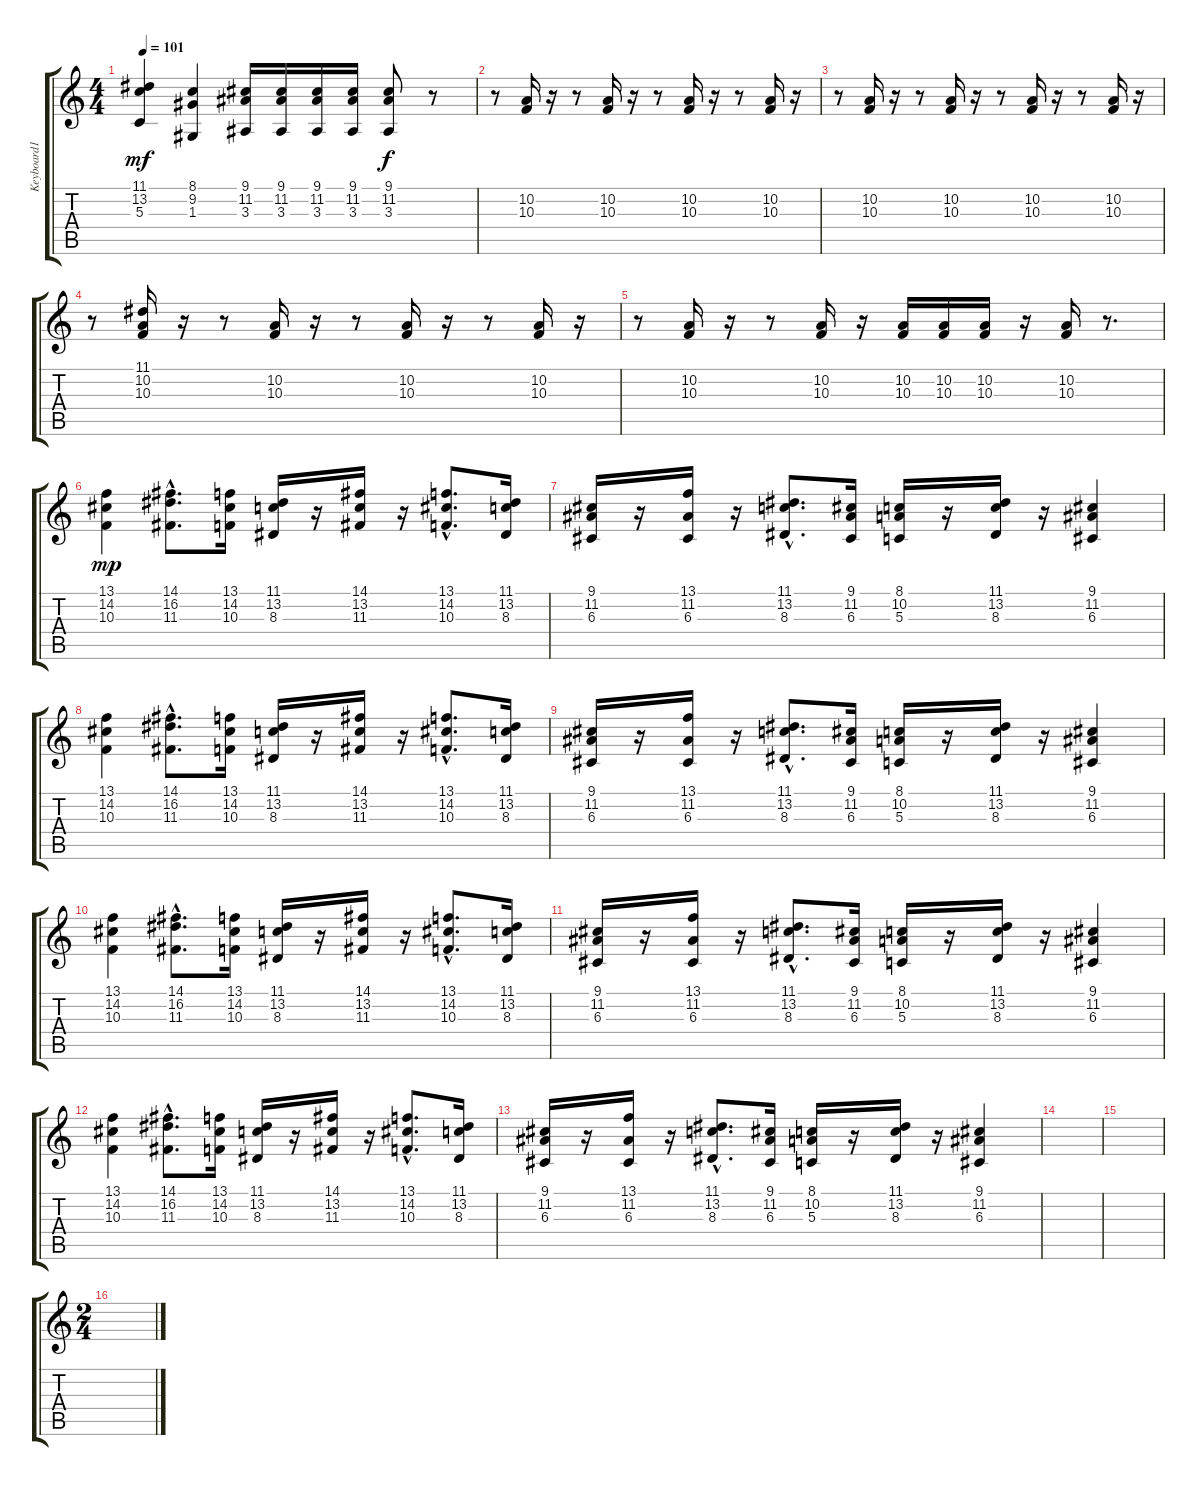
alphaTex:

\track ("Keyboard1" "Keyboard1") {instrument brasssection}
\staff {score tabs}
\tuning (E4 B3 G3 D3 A2 E2) {hide}
\ts (4 4)
\tempo 101
\clef g2
\ks c
(11.1 13.2 5.3).4{dy mf} (8.1 9.2 1.3).4 (9.1 11.2 3.3).16 (9.1 11.2 3.3).16 (9.1 11.2 3.3).16 (9.1 11.2 3.3).16 (9.1 11.2 3.3).8{dy f} r.8 |
r.8 (10.2 10.3).16 r.16 r.8 (10.2 10.3).16 r.16 r.8 (10.2 10.3).16 r.16 r.8 (10.2 10.3).16 r.16 |
r.8 (10.2 10.3).16 r.16 r.8 (10.2 10.3).16 r.16 r.8 (10.2 10.3).16 r.16 r.8 (10.2 10.3).16 r.16 |
r.8 (11.1 10.2 10.3).16 r.16 r.8 (10.2 10.3).16 r.16 r.8 (10.2 10.3).16 r.16 r.8 (10.2 10.3).16 r.16 |
r.8 (10.2 10.3).16 r.16 r.8 (10.2 10.3).16 r.16 (10.2 10.3).16 (10.2 10.3).16 (10.2 10.3).16 r.16 (10.2 10.3).16 r.8{d} |
(13.1 14.2 10.3).4{dy mp} (14.1{hac} 16.2{hac} 11.3{hac}).8{d} (13.1 14.2 10.3).16 (11.1 13.2 8.3).16 r.16 (14.1 13.2 11.3).16 r.16 (13.1{hac} 14.2{hac} 10.3{hac}).8{d} (11.1 13.2 8.3).16 |
(9.1 11.2 6.3).16 r.16 (13.1 11.2 6.3).16 r.16 (11.1{hac} 13.2{hac} 8.3{hac}).8{d} (9.1 11.2 6.3).16 (8.1 10.2 5.3).16 r.16 (11.1 13.2 8.3).16 r.16 (9.1 11.2 6.3).4 |
(13.1 14.2 10.3).4 (14.1{hac} 16.2{hac} 11.3{hac}).8{d} (13.1 14.2 10.3).16 (11.1 13.2 8.3).16 r.16 (14.1 13.2 11.3).16 r.16 (13.1{hac} 14.2{hac} 10.3{hac}).8{d} (11.1 13.2 8.3).16 |
(9.1 11.2 6.3).16 r.16 (13.1 11.2 6.3).16 r.16 (11.1{hac} 13.2{hac} 8.3{hac}).8{d} (9.1 11.2 6.3).16 (8.1 10.2 5.3).16 r.16 (11.1 13.2 8.3).16 r.16 (9.1 11.2 6.3).4 |
(13.1 14.2 10.3).4 (14.1{hac} 16.2{hac} 11.3{hac}).8{d} (13.1 14.2 10.3).16 (11.1 13.2 8.3).16 r.16 (14.1 13.2 11.3).16 r.16 (13.1{hac} 14.2{hac} 10.3{hac}).8{d} (11.1 13.2 8.3).16 |
(9.1 11.2 6.3).16 r.16 (13.1 11.2 6.3).16 r.16 (11.1{hac} 13.2{hac} 8.3{hac}).8{d} (9.1 11.2 6.3).16 (8.1 10.2 5.3).16 r.16 (11.1 13.2 8.3).16 r.16 (9.1 11.2 6.3).4 |
(13.1 14.2 10.3).4 (14.1{hac} 16.2{hac} 11.3{hac}).8{d} (13.1 14.2 10.3).16 (11.1 13.2 8.3).16 r.16 (14.1 13.2 11.3).16 r.16 (13.1{hac} 14.2{hac} 10.3{hac}).8{d} (11.1 13.2 8.3).16 |
(9.1 11.2 6.3).16 r.16 (13.1 11.2 6.3).16 r.16 (11.1{hac} 13.2{hac} 8.3{hac}).8{d} (9.1 11.2 6.3).16 (8.1 10.2 5.3).16 r.16 (11.1 13.2 8.3).16 r.16 (9.1 11.2 6.3).4 |
|
|
\ts (2 4)
